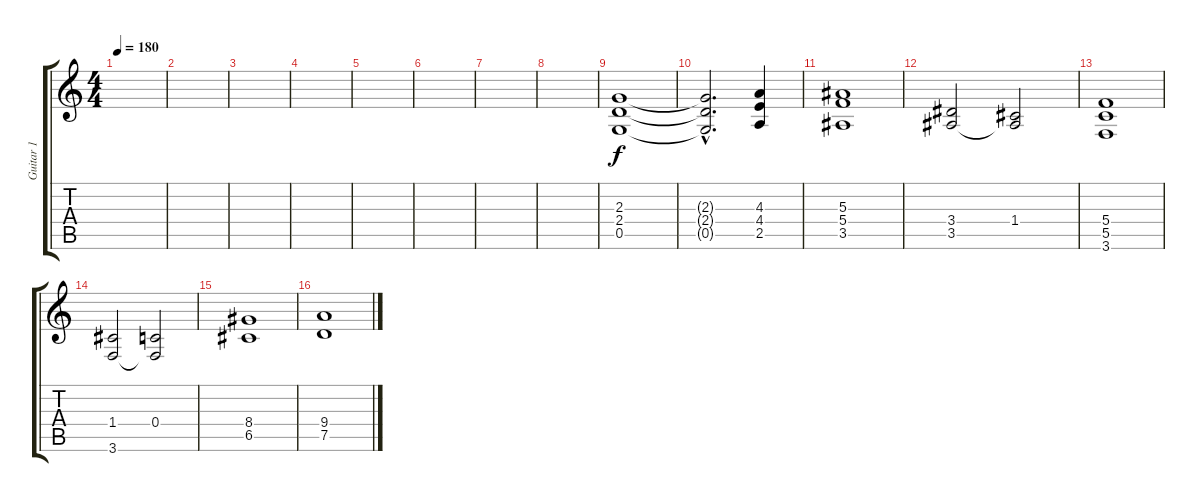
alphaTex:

\track ("Guitar 1" "Guitar 1") {instrument distortionguitar}
\staff {score tabs}
\tuning (D4 A3 F3 C3 G2 D2) {hide}
\ts (4 4)
\tempo 180
\clef g2
\ks c
|
|
|
|
|
|
|
|
(2.3 2.4 0.5).1 |
(2.3{hac t} 2.4{hac t} 0.5{hac t}).2{d} (4.3 4.4 2.5).4 |
(5.3 5.4 3.5).1 |
(3.4 3.5).2 (1.4 3.5{t}).2 |
(5.4 5.5 3.6).1 |
(1.4 3.6).2 (0.4 3.6{t}).2 |
(8.4 6.5).1 |
(9.4 7.5).1
